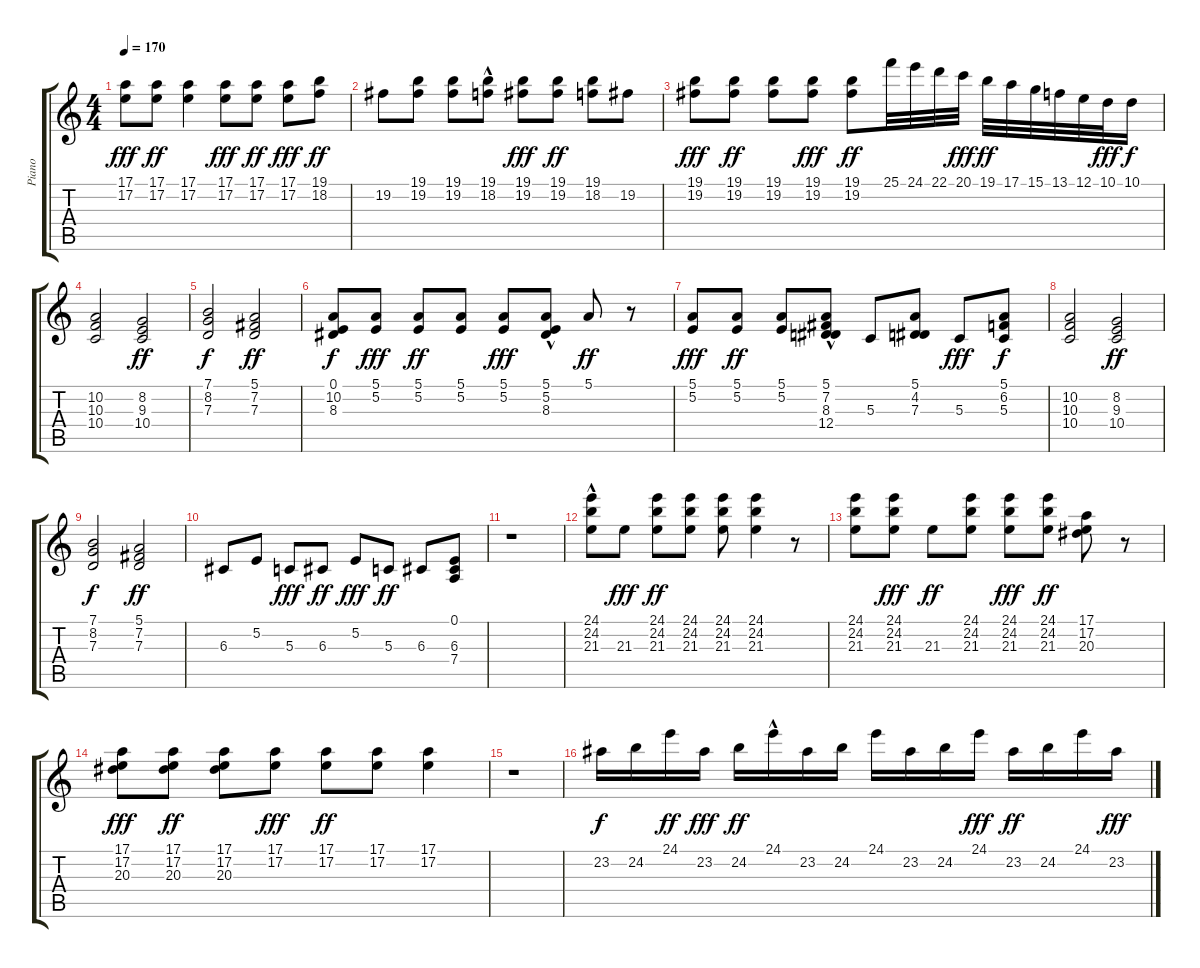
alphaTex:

\track ("Piano" "Piano") {instrument brightacousticpiano}
\staff {score tabs}
\tuning (E4 B3 G3 D3 A2 E2) {hide}
\ts (4 4)
\tempo 170
\clef g2
\ks c
(17.1 17.2).8{dy fff} (17.1 17.2).8{dy ff} (17.1 17.2).4 (17.1 17.2).8{dy fff} (17.1 17.2).8{dy ff} (17.1 17.2).8{dy fff} (19.1 18.2).8{dy ff} |
19.2.8 (19.1 19.2).8 (19.1 19.2).8 (19.1{hac} 18.2).8 (19.1 19.2).8{dy fff} (19.1 19.2).8{dy ff} (19.1 18.2).8 19.2.8 |
(19.1 19.2).8{dy fff} (19.1 19.2).8{dy ff} (19.1 19.2).8 (19.1 19.2).8{dy fff} (19.1 19.2).8{dy ff} 25.1.32 24.1.32 22.1.32 20.1.32{dy fff} 19.1.32{dy ff} 17.1.32 15.1.32 13.1.32 12.1.32 10.1.32{dy fff} 10.1.16{dy f} |
(10.2 10.3 10.4).2 (8.2 9.3 10.4).2{dy ff} |
(7.1 8.2 7.3).2{dy f} (5.1 7.2 7.3).2{dy ff} |
(0.1 10.2 8.3).8{dy f} (5.1 5.2).8{dy fff} (5.1 5.2).8{dy ff} (5.1 5.2).8 (5.1 5.2).8{dy fff} (5.1 5.2{hac} 8.3).8 5.1.8{dy ff} r.8 |
(5.1 5.2).8{dy fff} (5.1 5.2).8{dy ff} (5.1 5.2).8 (5.1{hac} 7.2 8.3{hac} 12.4).8 5.3.8 (5.1 4.2 7.3).8 5.3.8{dy fff} (5.1 6.2 5.3).8{dy f} |
(10.2 10.3 10.4).2 (8.2 9.3 10.4).2{dy ff} |
(7.1 8.2 7.3).2{dy f} (5.1 7.2 7.3).2{dy ff} |
6.3.8 5.2.8 5.3.8{dy fff} 6.3.8{dy ff} 5.2.8{dy fff} 5.3.8{dy ff} 6.3.8 (0.1 6.3 7.4).8 |
r.1 |
(24.1 24.2 21.3{hac}).8 21.3.8{dy fff} (24.1 24.2 21.3).8{dy ff} (24.1 24.2 21.3).8 (24.1 24.2 21.3).8 (24.1 24.2 21.3).4 r.8 |
(24.1 24.2 21.3).8 (24.1 24.2 21.3).8{dy fff} 21.3.8{dy ff} (24.1 24.2 21.3).8 (24.1 24.2 21.3).8{dy fff} (24.1 24.2 21.3).8{dy ff} (17.1 17.2 20.3).8 r.8 |
(17.1 17.2 20.3).8{dy fff} (17.1 17.2 20.3).8{dy ff} (17.1 17.2 20.3).8 (17.1 17.2).8{dy fff} (17.1 17.2).8{dy ff} (17.1 17.2).8 (17.1 17.2).4 |
r.1 |
23.2.16{dy f} 24.2.16 24.1.16{dy ff} 23.2.16{dy fff} 24.2.16{dy ff} 24.1{hac}.16 23.2.16 24.2.16 24.1.16 23.2.16 24.2.16 24.1.16{dy fff} 23.2.16{dy ff} 24.2.16 24.1.16 23.2.16{dy fff}
